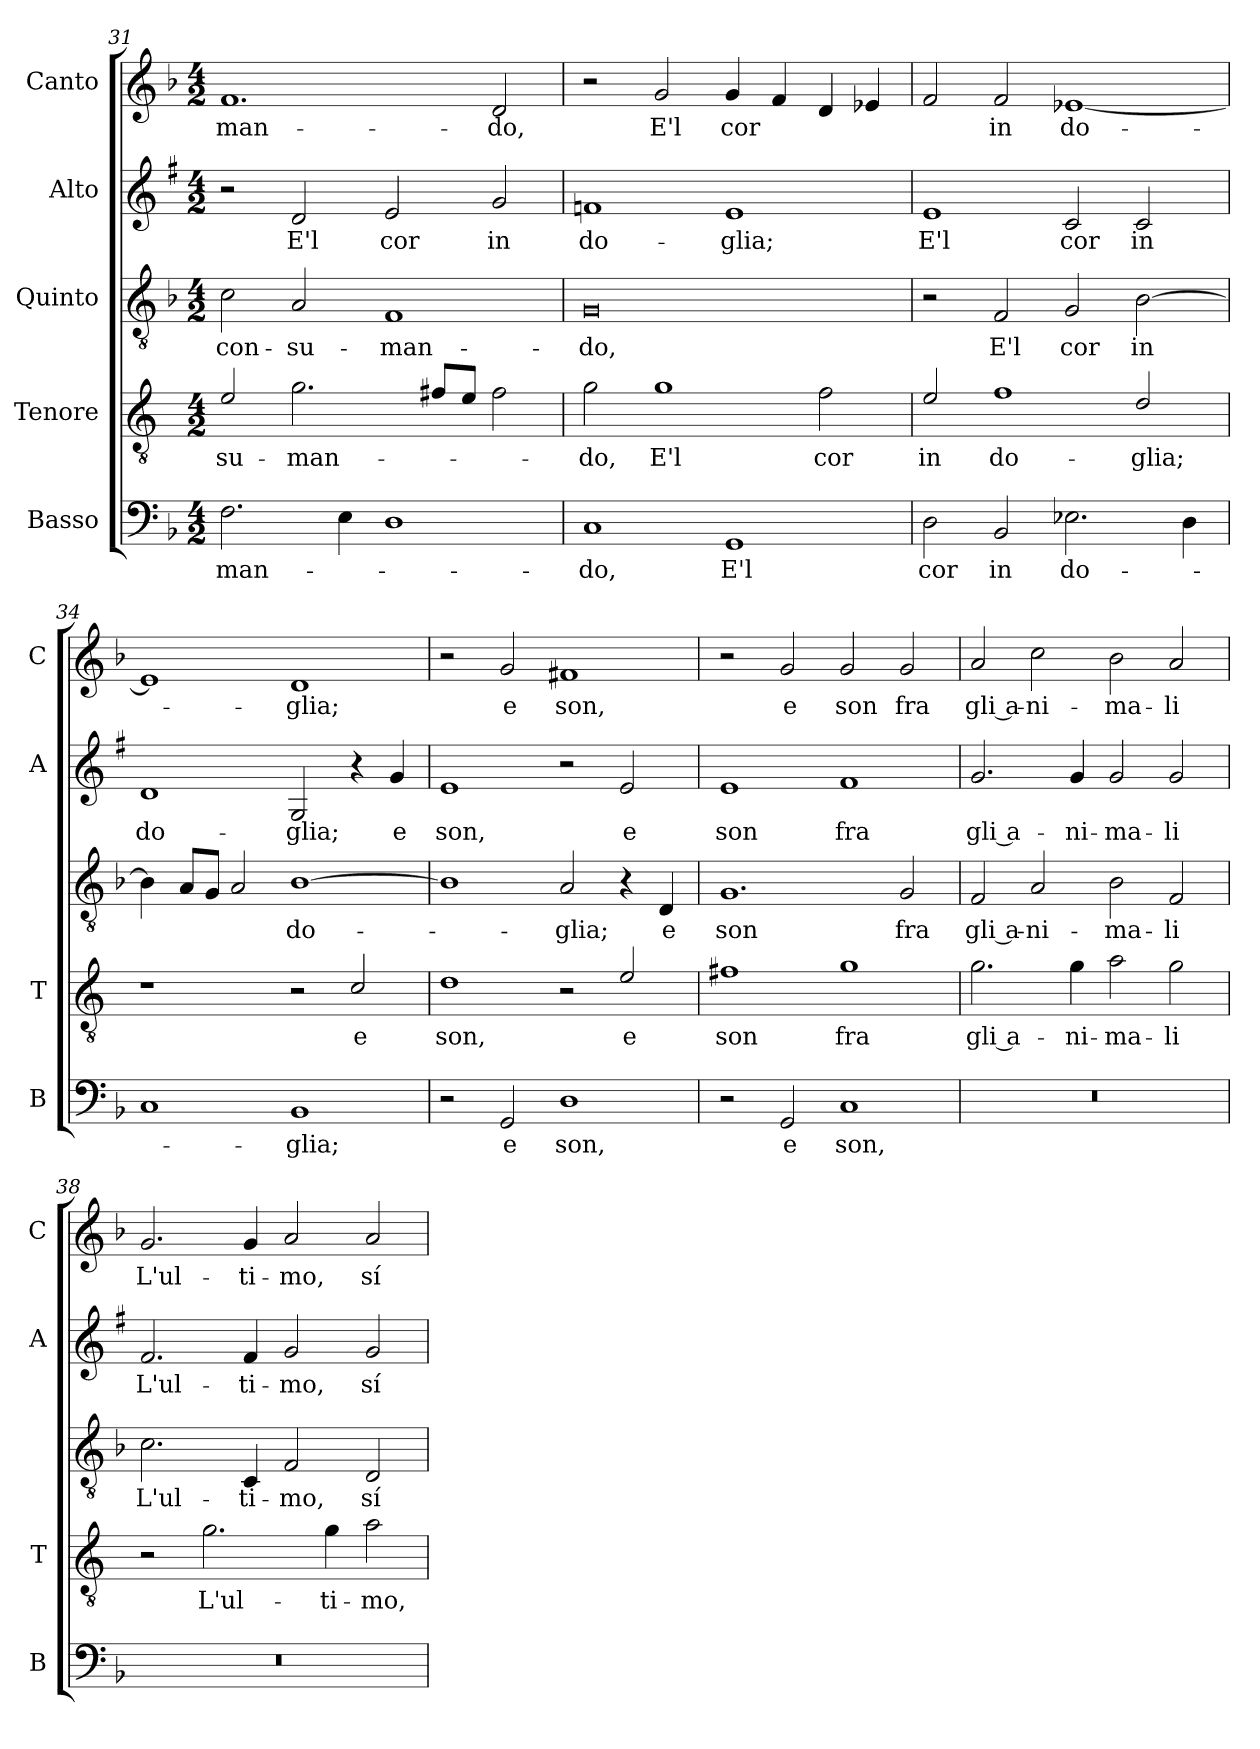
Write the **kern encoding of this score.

**kern	**text	**kern	**text	**kern	**text	**kern	**text	**kern	**text
*part5	*part5	*part4	*part4	*part3	*part3	*part2	*part2	*part1	*part1
*staff5	*staff5	*staff4	*staff4	*staff3	*staff3	*staff2	*staff2	*staff1	*staff1
*I"Basso	*	*I"Tenore	*	*I"Quinto	*	*I"Alto	*	*I"Canto	*
*I'B	*	*I'T	*	*	*	*I'A	*	*I'C	*
*clefF4	*	*clefGv2	*	*clefGv2	*	*clefG2	*	*clefG2	*
*	*	*ITrd4c7	*	*	*	*ITrd1c2	*	*	*
*k[b-]	*	*k[b-]	*	*k[b-]	*	*k[b-]	*	*k[b-]	*
*F:	*	*F:	*	*F:	*	*F:	*	*F:	*
*M4/2	*	*M4/2	*	*M4/2	*	*M4/2	*	*M4/2	*
=31	=31	=31	=31	=31	=31	=31	=31	=31	=31
!	!LO:LY:b	!	!LO:LY:b	!	!LO:LY:b	!	!	!	!LO:LY:b
2.F\	-man-	2A/	-su-	2c\	con-	2r	.	1.f	-man-
!	!	!	!LO:LY:b	!	!LO:LY:b	!	!LO:LY:b	!	!
.	.	2.c\	-man-	2A/	-su-	2c/	E'l	.	.
4E\	.	.	.	.	.	.	.	.	.
!	!	!	!	!	!LO:LY:b	!	!LO:LY:b	!	!
1D	.	.	.	1F	-man-	2d/	cor	.	.
.	.	8Bn/L	.	.	.	.	.	.	.
.	.	8A/J	.	.	.	.	.	.	.
!	!	!	!	!	!	!	!LO:LY:b	!	!LO:LY:b
.	.	2B\	.	.	.	2f/	in	2d/	-do,
=32	=32	=32	=32	=32	=32	=32	=32	=32	=32
!	!LO:LY:b	!	!LO:LY:b	!	!LO:LY:b	!	!LO:LY:b	!	!
1C	-do,	2c\	-do,	0G	-do,	1e-X	do-	2r	.
!	!	!	!LO:LY:b	!	!	!	!	!	!LO:LY:b
.	.	1c	E'l	.	.	.	.	2g/	E'l
!	!LO:LY:b	!	!	!	!	!	!LO:LY:b	!	!LO:LY:b
1GG	E'l	.	.	.	.	1d	-glia;	4g/	cor
.	.	.	.	.	.	.	.	4f/	.
!	!	!	!LO:LY:b	!	!	!	!	!	!
.	.	2B-\	cor	.	.	.	.	4d/	.
.	.	.	.	.	.	.	.	4e-X/	.
=33	=33	=33	=33	=33	=33	=33	=33	=33	=33
!	!LO:LY:b	!	!LO:LY:b	!	!	!	!LO:LY:b	!	!
2D\	cor	2A/	in	2r	.	1d	E'l	2f/	.
!	!LO:LY:b	!	!LO:LY:b	!	!LO:LY:b	!	!	!	!LO:LY:b
2BB-/	in	1B-	do-	2F/	E'l	.	.	2f/	in
!	!LO:LY:b	!	!	!	!LO:LY:b	!	!LO:LY:b	!	!LO:LY:b
2.E-X\	do-	.	.	2G/	cor	2B-/	cor	[1e-X	do-
!	!	!	!LO:LY:b	!	!LO:LY:b	!	!LO:LY:b	!	!
.	.	2G/	-glia;	[2B-\	in	2B-/	in	.	.
4D\	.	.	.	.	.	.	.	.	.
!!LO:LB:g=z
=34	=34	=34	=34	=34	=34	=34	=34	=34	=34
!	!	!	!	!	!	!	!LO:LY:b	!	!
1C	.	1r	.	4B-\]	.	1c	do-	1e-]	.
.	.	.	.	8A/L	.	.	.	.	.
.	.	.	.	8G/J	.	.	.	.	.
.	.	.	.	2A/	.	.	.	.	.
!	!LO:LY:b	!	!	!	!LO:LY:b	!	!LO:LY:b	!	!LO:LY:b
1BB-	-glia;	2r	.	[1B-	do-	2F/	-glia;	1d	-glia;
!	!	!	!LO:LY:b	!	!	!	!	!	!
.	.	2F/	e	.	.	4r	.	.	.
!	!	!	!	!	!	!	!LO:LY:b	!	!
.	.	.	.	.	.	4f/	e	.	.
=35	=35	=35	=35	=35	=35	=35	=35	=35	=35
!	!	!	!LO:LY:b	!	!	!	!LO:LY:b	!	!
2r	.	1G	son,	1B-]	.	1d	son,	2r	.
!	!LO:LY:b	!	!	!	!	!	!	!	!LO:LY:b
2GG/	e	.	.	.	.	.	.	2g/	e
!	!LO:LY:b	!	!	!	!LO:LY:b	!	!	!	!LO:LY:b
1D	son,	2r	.	2A/	-glia;	2r	.	1f#X	son,
!	!	!	!LO:LY:b	!	!	!	!LO:LY:b	!	!
.	.	2A/	e	4r	.	2d/	e	.	.
!	!	!	!	!	!LO:LY:b	!	!	!	!
.	.	.	.	4D/	e	.	.	.	.
=36	=36	=36	=36	=36	=36	=36	=36	=36	=36
!	!	!	!LO:LY:b	!	!LO:LY:b	!	!LO:LY:b	!	!
2r	.	1Bn	son	1.G	son	1d	son	2r	.
!	!LO:LY:b	!	!	!	!	!	!	!	!LO:LY:b
2GG/	e	.	.	.	.	.	.	2g/	e
!	!LO:LY:b	!	!LO:LY:b	!	!	!	!LO:LY:b	!	!LO:LY:b
1C	son,	1c	fra	.	.	1e	fra	2g/	son
!	!	!	!	!	!LO:LY:b	!	!	!	!LO:LY:b
.	.	.	.	2G/	fra	.	.	2g/	fra
=37	=37	=37	=37	=37	=37	=37	=37	=37	=37
!	!	!	!LO:LY:b	!	!LO:LY:b	!	!LO:LY:b	!	!LO:LY:b
0r	.	2.c\	gli a-	2F/	gli a-	2.f/	gli a-	2a/	gli a-
!	!	!	!	!	!LO:LY:b	!	!	!	!LO:LY:b
.	.	.	.	2A/	-ni-	.	.	2cc\	-ni-
!	!	!	!LO:LY:b	!	!	!	!LO:LY:b	!	!
.	.	4c\	-ni-	.	.	4f/	-ni-	.	.
!	!	!	!LO:LY:b	!	!LO:LY:b	!	!LO:LY:b	!	!LO:LY:b
.	.	2d\	-ma-	2B-\	-ma-	2f/	-ma-	2b-\	-ma-
!	!	!	!LO:LY:b	!	!LO:LY:b	!	!LO:LY:b	!	!LO:LY:b
.	.	2c\	-li	2F/	-li	2f/	-li	2a/	-li
=38	=38	=38	=38	=38	=38	=38	=38	=38	=38
!	!	!	!	!	!LO:LY:b	!	!LO:LY:b	!	!LO:LY:b
0r	.	2r	.	2.c\	L'ul-	2.e/	L'ul-	2.g/	L'ul-
!	!	!	!LO:LY:b	!	!	!	!	!	!
.	.	2.c\	L'ul-	.	.	.	.	.	.
!	!	!	!	!	!LO:LY:b	!	!LO:LY:b	!	!LO:LY:b
.	.	.	.	4C/	-ti-	4e/	-ti-	4g/	-ti-
!	!	!	!	!	!LO:LY:b	!	!LO:LY:b	!	!LO:LY:b
.	.	.	.	2F/	-mo,	2f/	-mo,	2a/	-mo,
!	!	!	!LO:LY:b	!	!	!	!	!	!
.	.	4c\	-ti-	.	.	.	.	.	.
!	!	!	!LO:LY:b	!	!LO:LY:b	!	!LO:LY:b	!	!LO:LY:b
.	.	2d\	-mo,	2D/	sí	2f/	sí	2a/	sí
=	=	=	=	=	=	=	=	=	=
*-	*-	*-	*-	*-	*-	*-	*-	*-	*-
